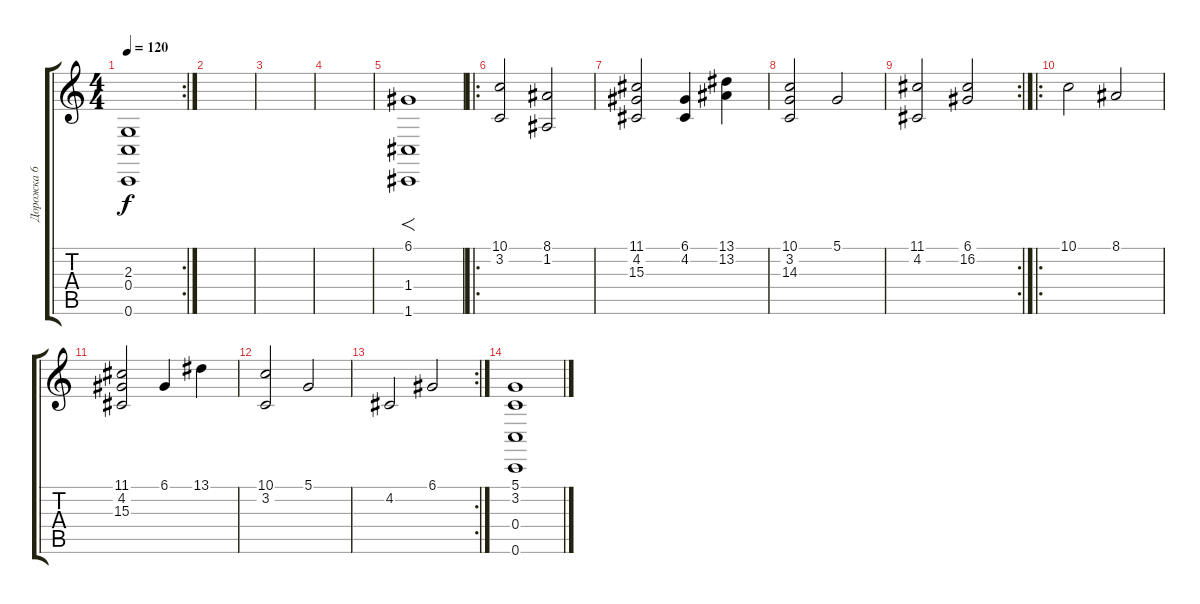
\track ("Дорожка 6" "Дорожка 6") {instrument synthstrings1}
\staff {score tabs}
\tuning (D4 A3 F3 C3 G2 C2) {hide}
\rc 2
\ts (4 4)
\tempo 120
\clef g2
\ks c
(2.3 0.4 0.6).1{dy f} |
|
|
|
(6.1 1.4 1.6).1{f} |
\ro
(10.1 3.2).2 (8.1 1.2).2 |
(11.1 4.2 15.3).2 (6.1 4.2).4 (13.1 13.2).4 |
(10.1 3.2 14.3).2 5.1.2 |
\rc 2
(11.1 4.2).2 (6.1 16.2).2 |
\ro
10.1.2 8.1.2 |
(11.1 4.2 15.3).2 6.1.4 13.1.4 |
(10.1 3.2).2 5.1.2 |
\rc 2
4.2.2 6.1.2 |
(5.1 3.2 0.4 0.6).1
